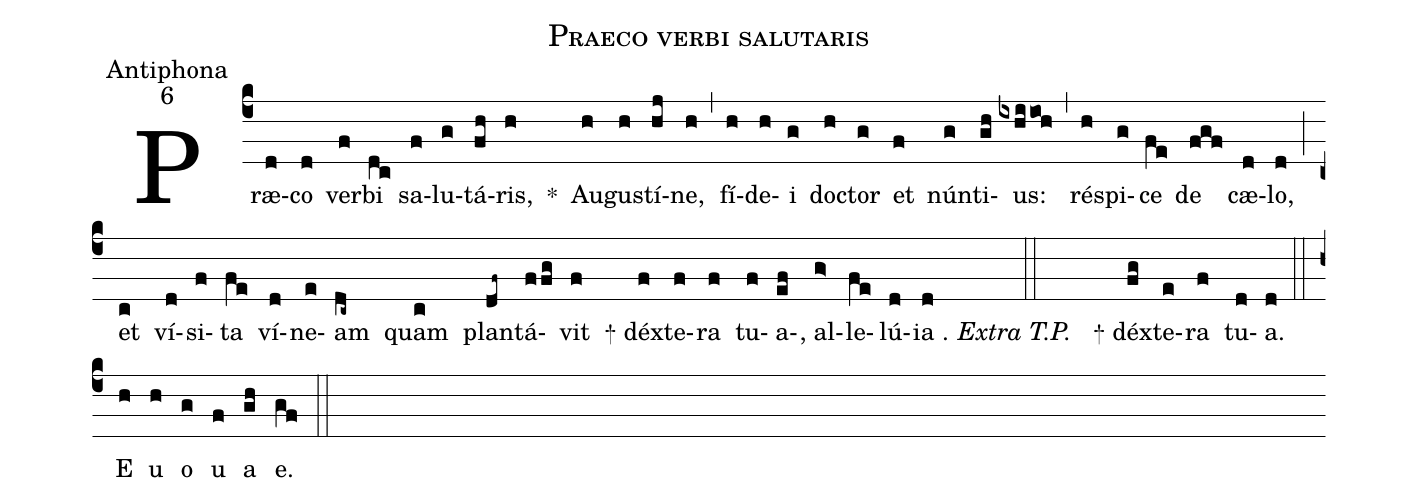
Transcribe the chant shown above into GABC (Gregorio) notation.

name:Praeco verbi salutaris;
office-part:Antiphona;
mode:6;
%%
annotation: Ant
annotation: 6 f
%%
(c4)Præ(d)co(d) ver(f)bi(dc) sa(f)lu(g)tá(fh)ris,(h) *() Au(h)gus(h)tí(hj)ne,(h) (,) fí(h)de(h)i(g) doc(h)tor(g) et(f) nún(g)ti(gh)us:(ixhiioh) (,) rés(h)pi(g)ce(fe) de(fgf) cæ(d)lo,(d) (;) et(c) ví(d)si(f)ta(fe) ví(d)ne(e)am(dc~) quam(c) plan(df~)tá(ffg)vit(f) + déx(f)te(f)ra(f) tu(f)a(ef), al(g>)le(fe)lú(d)ia(d). <i>Extra T.P. </i> (::) + déx(fg)te(e)ra(f) tu(d)a.(d) (::) E(h) u(h) o(g) u(f) a(gh) e.(gf) (::)
